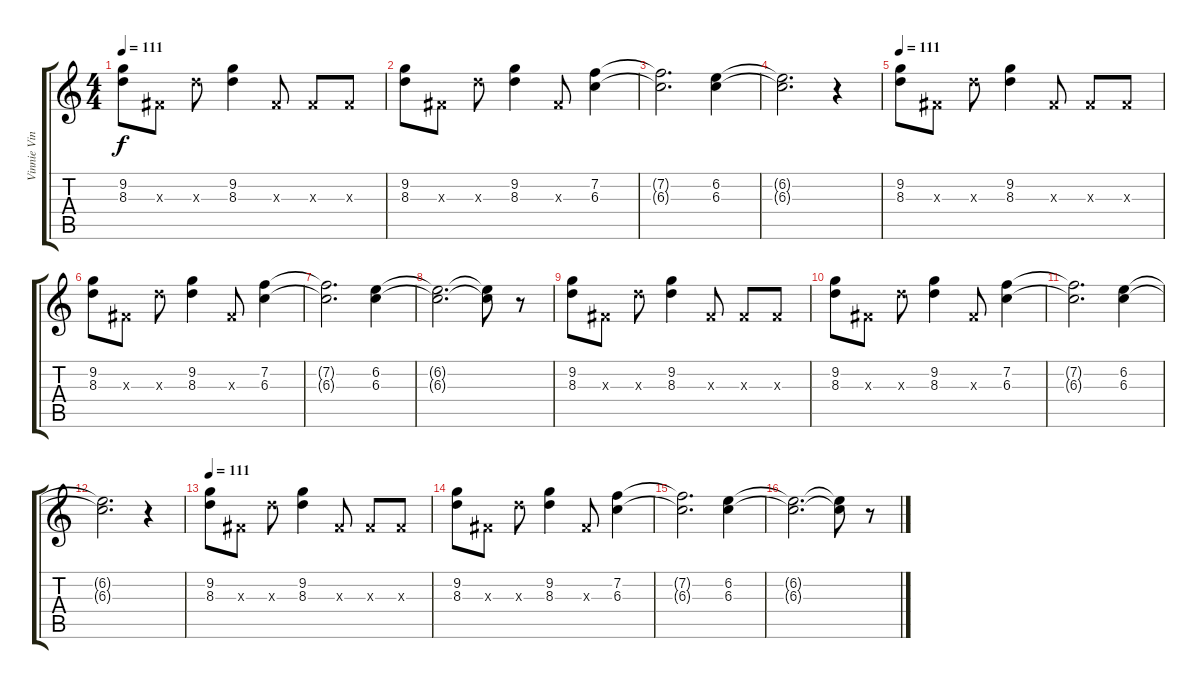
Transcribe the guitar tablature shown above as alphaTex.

\track ("Vinnie Vincent (Rhythm)" "Vinnie Vin") {instrument distortionguitar}
\staff {score tabs}
\tuning (Eb4 Bb3 Gb3 Db3 Ab2 Eb2) {hide}
\ts (4 4)
\tempo 111
\clef g2
\ks c
(9.2 8.3).8{dy f} 0.3{x}.8 8.3{x}.8 (9.2 8.3).4 0.3{x}.8 0.3{x}.8 0.3{x}.8 |
(9.2 8.3).8 0.3{x}.8 8.3{x}.8 (9.2 8.3).4 0.3{x}.8 (7.2 6.3).4 |
(7.2{t} 6.3{t}).2{d} (6.2 6.3).4 |
(6.2{t} 6.3{t}).2{d} r.4 |
\tempo 111
(9.2 8.3).8 0.3{x}.8 8.3{x}.8 (9.2 8.3).4 0.3{x}.8 0.3{x}.8 0.3{x}.8 |
(9.2 8.3).8 0.3{x}.8 8.3{x}.8 (9.2 8.3).4 0.3{x}.8 (7.2 6.3).4 |
(7.2{t} 6.3{t}).2{d} (6.2 6.3).4 |
(6.2{t} 6.3{t}).2{d} (6.2{t} 6.3{t}).8 r.8 |
(9.2 8.3).8 0.3{x}.8 8.3{x}.8 (9.2 8.3).4 0.3{x}.8 0.3{x}.8 0.3{x}.8 |
(9.2 8.3).8 0.3{x}.8 8.3{x}.8 (9.2 8.3).4 0.3{x}.8 (7.2 6.3).4 |
(7.2{t} 6.3{t}).2{d} (6.2 6.3).4 |
(6.2{t} 6.3{t}).2{d} r.4 |
\tempo 111
(9.2 8.3).8{volume 6} 0.3{x}.8 8.3{x}.8 (9.2 8.3).4 0.3{x}.8 0.3{x}.8 0.3{x}.8 |
(9.2 8.3).8 0.3{x}.8 8.3{x}.8 (9.2 8.3).4 0.3{x}.8 (7.2 6.3).4 |
(7.2{t} 6.3{t}).2{d} (6.2 6.3).4 |
(6.2{t} 6.3{t}).2{d} (6.2{t} 6.3{t}).8 r.8
